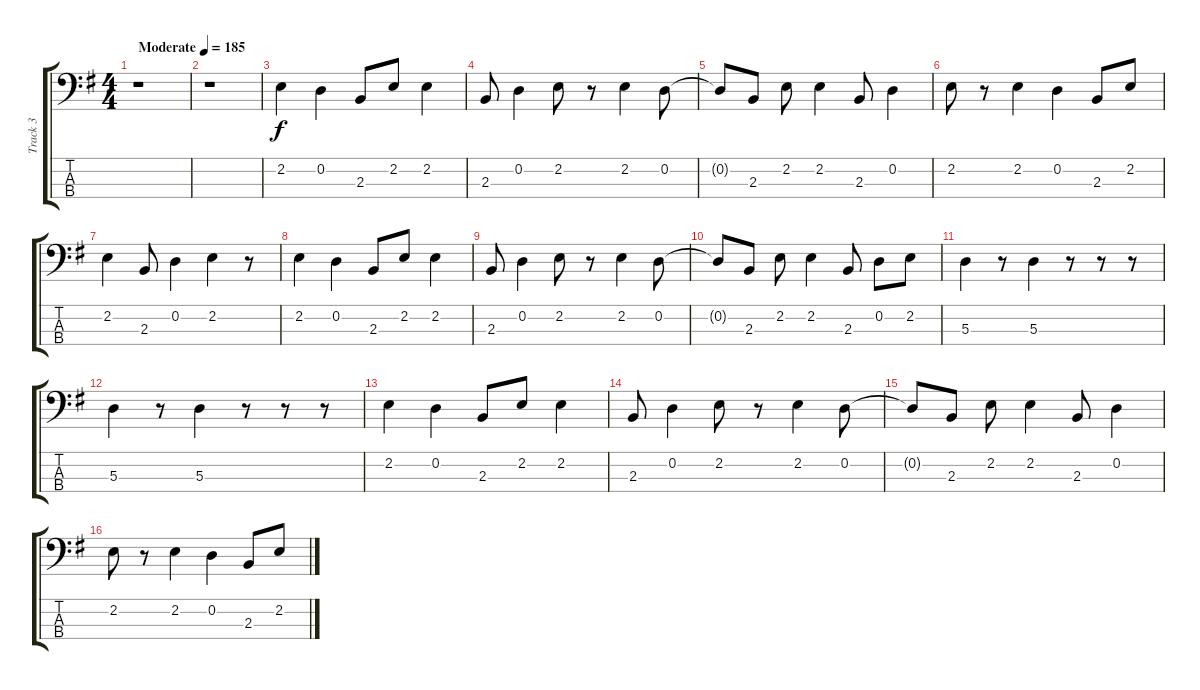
\track ("Track 3" "Track 3") {instrument electricbassfinger}
\staff {score tabs}
\tuning (G2 D2 A1 E1) {hide}
\ts (4 4)
\tempo (185 "Moderate")
\clef f4
\ks g
r.1{dy f instrument electricbassfinger} |
r.1 |
2.2.4 0.2.4 2.3.8 2.2.8 2.2.4 |
2.3.8 0.2.4 2.2.8 r.8 2.2.4 0.2.8 |
0.2{t}.8 2.3.8 2.2.8 2.2.4 2.3.8 0.2.4 |
2.2.8 r.8 2.2.4 0.2.4 2.3.8 2.2.8 |
2.2.4 2.3.8 0.2.4 2.2.4 r.8 |
2.2.4 0.2.4 2.3.8 2.2.8 2.2.4 |
2.3.8 0.2.4 2.2.8 r.8 2.2.4 0.2.8 |
0.2{t}.8 2.3.8 2.2.8 2.2.4 2.3.8 0.2.8 2.2.8 |
5.3.4 r.8 5.3.4 r.8 r.8 r.8 |
5.3.4 r.8 5.3.4 r.8 r.8 r.8 |
2.2.4 0.2.4 2.3.8 2.2.8 2.2.4 |
2.3.8 0.2.4 2.2.8 r.8 2.2.4 0.2.8 |
0.2{t}.8 2.3.8 2.2.8 2.2.4 2.3.8 0.2.4 |
2.2.8 r.8 2.2.4 0.2.4 2.3.8 2.2.8
